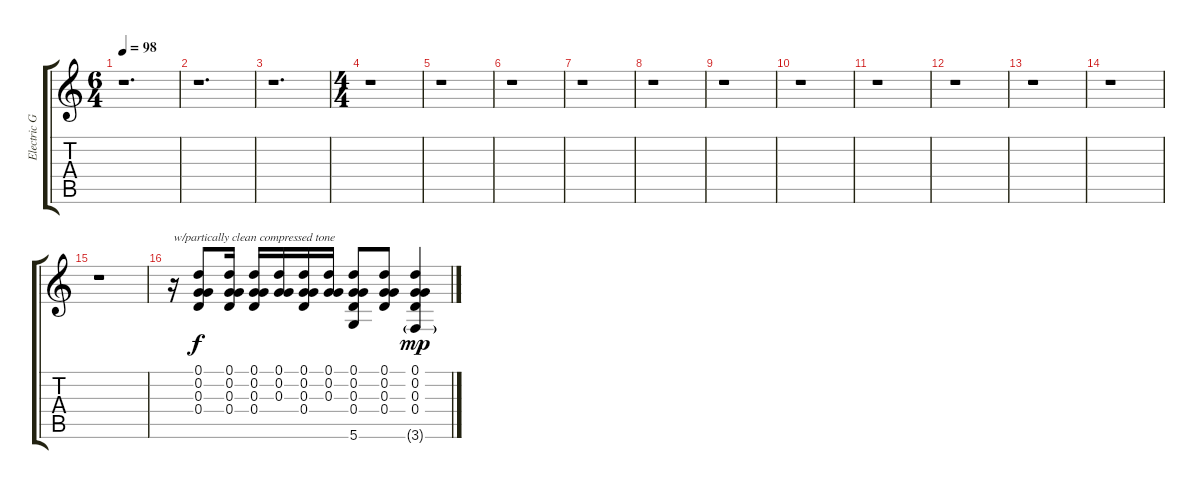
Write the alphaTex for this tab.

\track ("Electric Guitar 4" "Electric G") {instrument distortionguitar}
\staff {score tabs}
\tuning (D4 G3 G3 D3 G2 D2) {hide}
\ts (6 4)
\tempo 98
\clef g2
\ks c
r.1{d dy f instrument distortionguitar} |
r.1{d} |
r.1{d} |
\ts (4 4)
r.1 |
r.1 |
r.1 |
r.1 |
r.1 |
r.1 |
r.1 |
r.1 |
r.1 |
r.1 |
r.1 |
r.1 |
r.16{txt "w/partically clean compressed tone"} (0.1 0.2 0.3 0.4).8 (0.1 0.2 0.3 0.4).16 (0.1 0.2 0.3 0.4).16 (0.1 0.2 0.3).16 (0.1 0.2 0.3 0.4).16 (0.1 0.2 0.3).16 (0.1 0.2 0.3 0.4 5.6).8 (0.1 0.2 0.3 0.4).8 (0.1 0.2 0.3 0.4 3.6{g}).4{dy mp}
